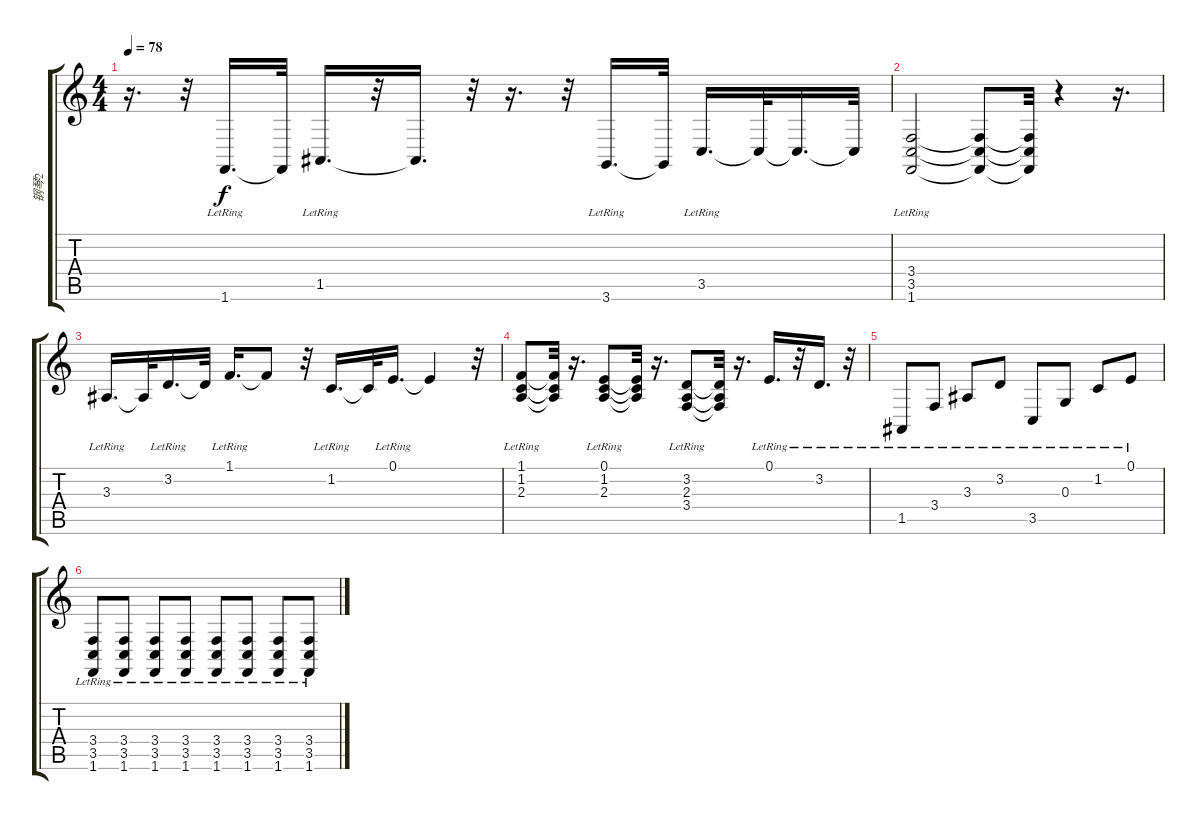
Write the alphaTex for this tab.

\track ("钢琴2" "钢琴2") {instrument electricgrandpiano}
\staff {score tabs}
\tuning (E4 B3 G3 D3 A2 E2) {hide}
\ts (4 4)
\tempo 78
\clef g2
\ks c
r.16{d dy f} r.32 1.6{lr}.16{d} 1.6{t}.32 1.5{lr}.16{d} r.32 1.5{t}.16{d} r.32 r.16{d} r.32 3.6{lr}.16{d} 3.6{t}.32 3.5{lr}.16{d} 3.5{t}.32 3.5{t}.16{d} 3.5{t}.32 |
(3.4{lr} 3.5{lr} 1.6{lr}).2 (3.4{t} 3.5{t} 1.6{t}).8 (3.4{t} 3.5{t} 1.6{t}).32 r.4 r.16{d} |
3.3{lr}.16{d} 3.3{t}.32 3.2{lr}.16{d} 3.2{t}.32 1.1{lr}.16{d} 1.1{t}.8 r.32 1.2{lr}.16{d} 1.2{t}.32 0.1{lr}.16{d} 0.1{t}.4 r.32 |
(1.1{lr} 1.2{lr} 2.3{lr}).8 (1.1{t} 1.2{t} 2.3{t}).32 r.16{d} (0.1{lr} 1.2{lr} 2.3{lr}).8 (0.1{t} 1.2{t} 2.3{t}).32 r.16{d} (3.2{lr} 2.3{lr} 3.4{lr}).8 (3.2{t} 2.3{t} 3.4{t}).32 r.16{d} 0.1{lr}.16{d} r.32 3.2{lr}.16{d} r.32 |
1.5{lr}.8 3.4{lr}.8 3.3{lr}.8 3.2{lr}.8 3.5{lr}.8 0.3{lr}.8 1.2{lr}.8 0.1{lr}.8 |
(3.4{lr} 3.5{lr} 1.6{lr}).8 (3.4{lr} 3.5{lr} 1.6{lr}).8 (3.4{lr} 3.5{lr} 1.6{lr}).8 (3.4{lr} 3.5{lr} 1.6{lr}).8 (3.4{lr} 3.5{lr} 1.6{lr}).8 (3.4{lr} 3.5{lr} 1.6{lr}).8 (3.4{lr} 3.5{lr} 1.6{lr}).8 (3.4{lr} 3.5{lr} 1.6{lr}).8
